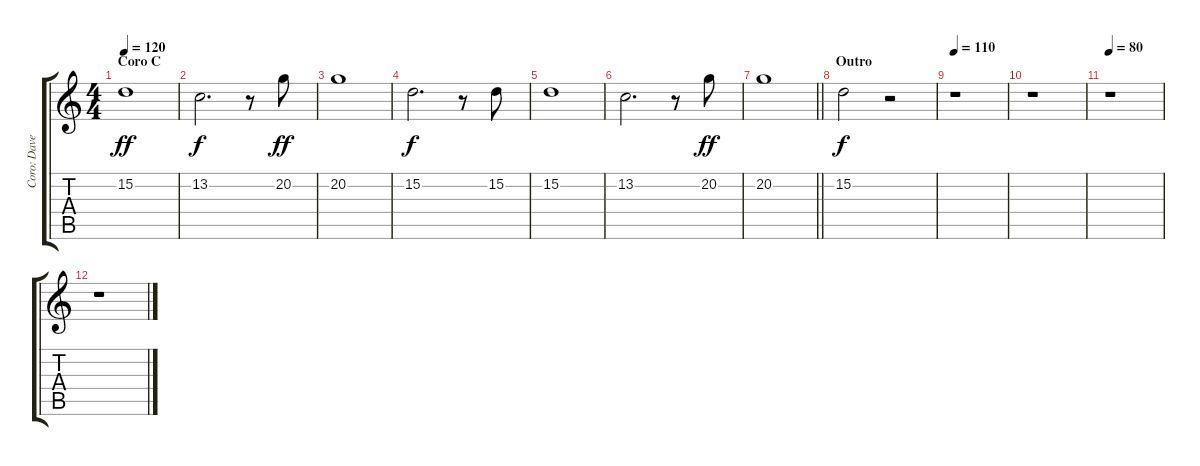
\track ("Coro: Dave y Steve" "Coro: Dave") {instrument choiraahs}
\staff {score tabs}
\tuning (E4 B3 G3 D3 A2 E2) {hide}
\ts (4 4)
\section ("" "Coro C")
\tempo 120
\clef g2
\ks c
15.2.1{dy ff} |
13.2.2{d dy f} r.8 20.2.8{dy ff} |
20.2.1 |
15.2.2{d dy f} r.8 15.2.8 |
15.2.1 |
13.2.2{d} r.8 20.2.8{dy ff} |
\barLineRight lightlight
20.2.1 |
\section ("" "Outro")
15.2.2{dy f} r.2 |
\tempo 110
r.1 |
r.1 |
\tempo 80
r.1 |
r.1
